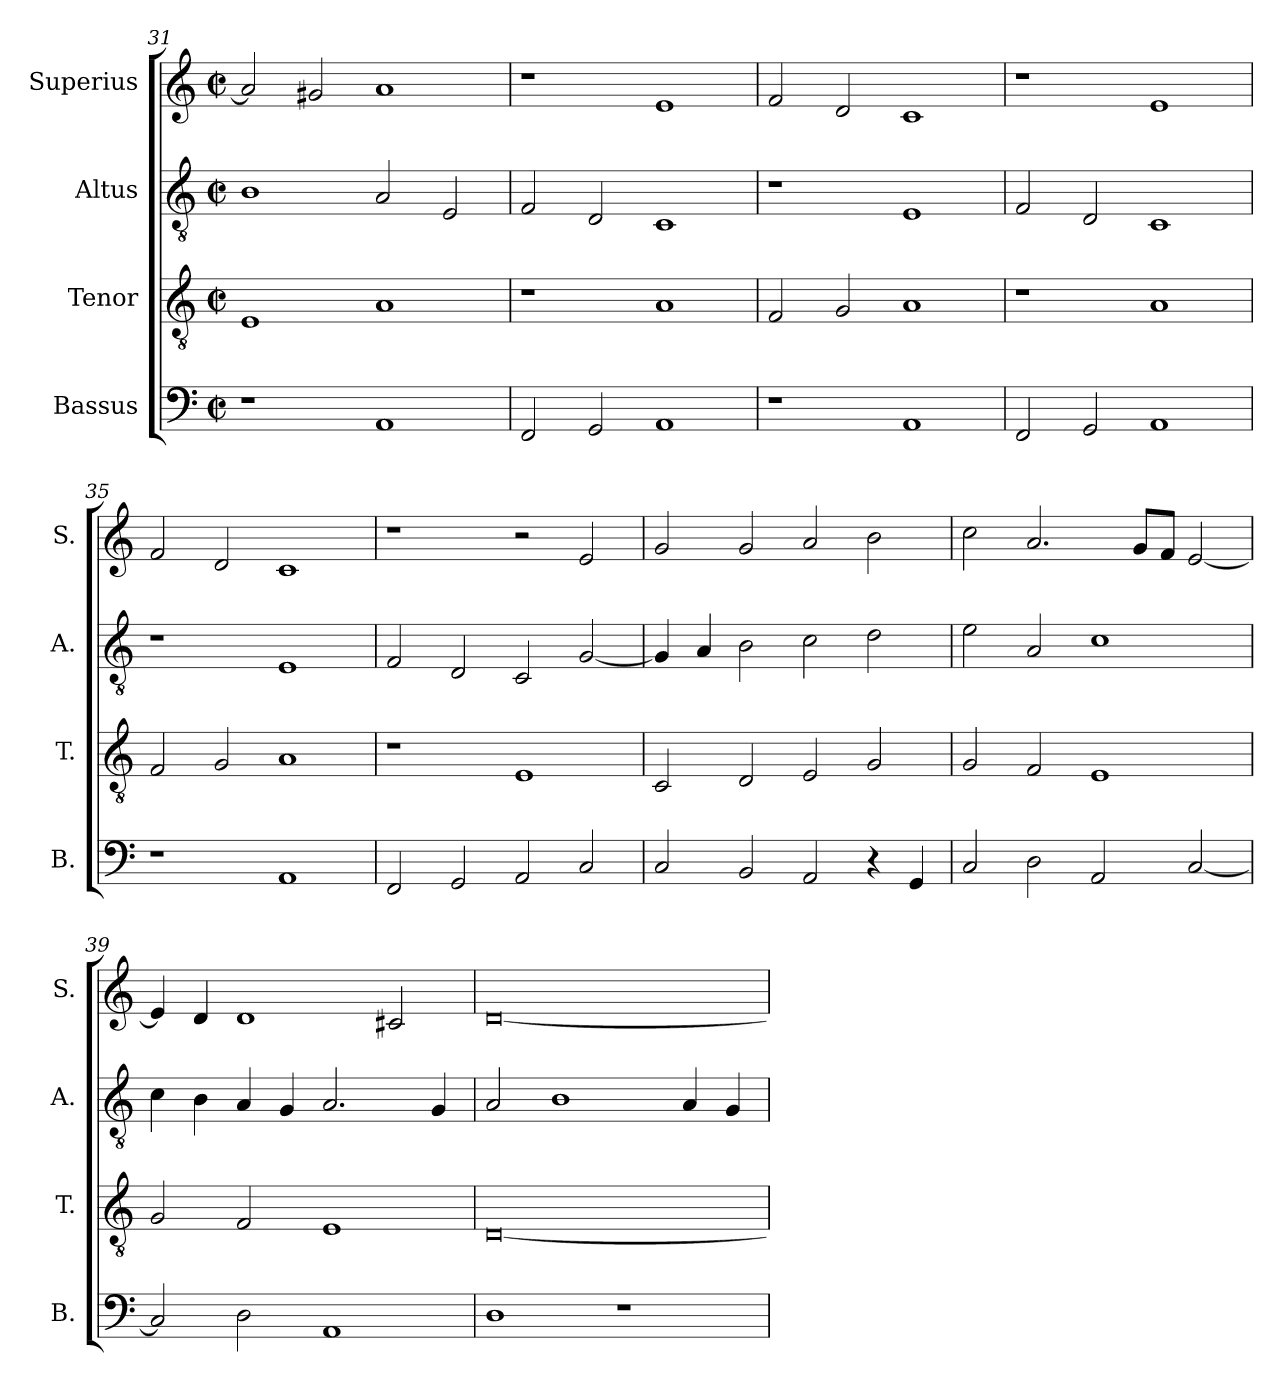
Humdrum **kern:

**kern	**kern	**kern	**kern
*part4	*part3	*part2	*part1
*staff4	*staff3	*staff2	*staff1
*I"Bassus	*I"Tenor	*I"Altus	*I"Superius
*I'B.	*I'T.	*I'A.	*I'S.
!!LO:PB:g=z
*clefF4	*clefGv2	*clefGv2	*clefG2
*	*ITrd7c12	*ITrd7c12	*
*k[]	*k[]	*k[]	*k[]
*C:	*C:	*C:	*C:
*M2/2	*M2/2	*M2/2	*M2/2
*met(c|)	*met(c|)	*met(c|)	*met(c|)
=31	=31	=31	=31
1r	1EEi	1BBi	2ai/]
.	.	.	2g#Xi/
1AAi	1AAi	2AAi/	1ai
.	.	2EEi/	.
=32	=32	=32	=32
2FFi/	1r	2FFi/	1r
2GGi/	.	2DDi/	.
1AAi	1AAi	1CCi	1ei
=33	=33	=33	=33
1r	2FFi/	1r	2fi/
.	2GGi/	.	2di/
1AAi	1AAi	1EEi	1ci
=34	=34	=34	=34
2FFi/	1r	2FFi/	1r
2GGi/	.	2DDi/	.
1AAi	1AAi	1CCi	1ei
=35	=35	=35	=35
1r	2FFi/	1r	2fi/
.	2GGi/	.	2di/
1AAi	1AAi	1EEi	1ci
!!LO:LB:g=z
=36	=36	=36	=36
2FFi/	1r	2FFi/	1r
2GGi/	.	2DDi/	.
2AAi/	1EEi	2CCi/	2r
2Ci/	.	[<2GGi/	2ei/
=37	=37	=37	=37
2Ci/	2CCi/	4GGi/]	2gi/
.	.	4AAi/	.
2BBi/	2DDi/	2BBi\	2gi/
2AAi/	2EEi/	2Ci\	2ai/
4r	2GGi/	2Di\	2bi\
4GGi/	.	.	.
=38	=38	=38	=38
2Ci/	2GGi/	2Ei\	2cci\
2Di\	2FFi/	2AAi/	2.ai/
2AAi/	1EEi	1Ci	.
.	.	.	8gi/L
.	.	.	8fi/J
[<2Ci/	.	.	[<2ei/
=39	=39	=39	=39
2Ci/]	2GGi/	4Ci\	4ei/]
.	.	4BBi\	4di/
2Di\	2FFi/	4AAi/	1di
.	.	4GGi/	.
1AAi	1EEi	2.AAi/	.
.	.	.	2c#Xi/
.	.	4GGi/	.
=40	=40	=40	=40
1Di	[<0DDi	2AAi/	[<0di
.	.	1BBi	.
1r	.	.	.
.	.	4AAi/	.
.	.	4GGi/	.
=	=	=	=
*-	*-	*-	*-
